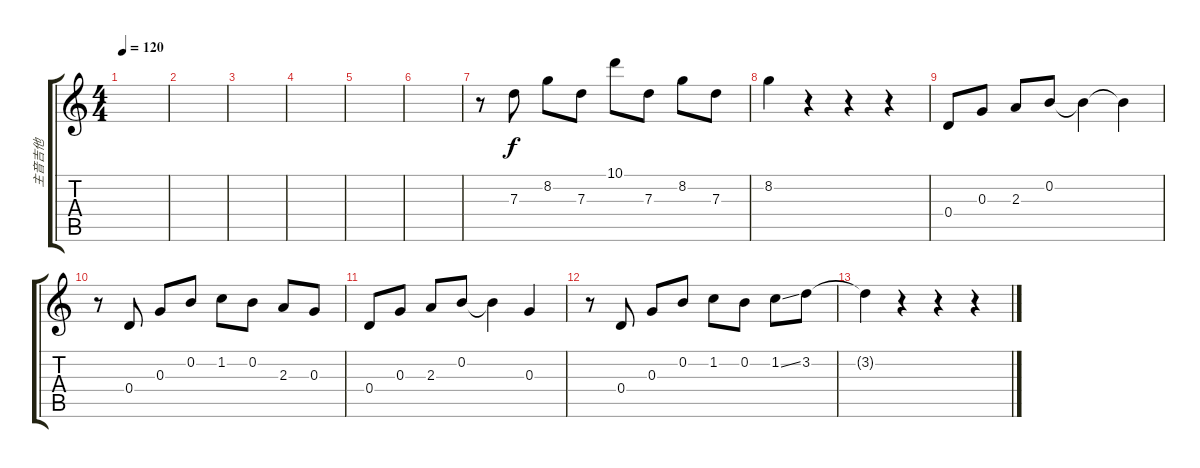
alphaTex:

\track ("主音吉他" "主音吉他") {instrument overdrivenguitar}
\staff {score tabs}
\tuning (E4 B3 G3 D3 A2 E2) {hide}
\ts (4 4)
\tempo 120
\clef g2
\ks c
|
|
|
|
|
|
r.8 7.3.8 8.2.8 7.3.8 10.1.8 7.3.8 8.2.8 7.3.8 |
8.2.4 r.4 r.4 r.4 |
0.4.8 0.3.8 2.3.8 0.2.8 0.2{t}.4 0.2{t}.4 |
r.8 0.4.8 0.3.8 0.2.8 1.2.8 0.2.8 2.3.8 0.3.8 |
0.4.8 0.3.8 2.3.8 0.2.8 0.2{t}.4 0.3.4 |
r.8 0.4.8 0.3.8 0.2.8 1.2.8 0.2.8 1.2{ss}.8 3.2.8 |
3.2{t}.4 r.4 r.4 r.4
